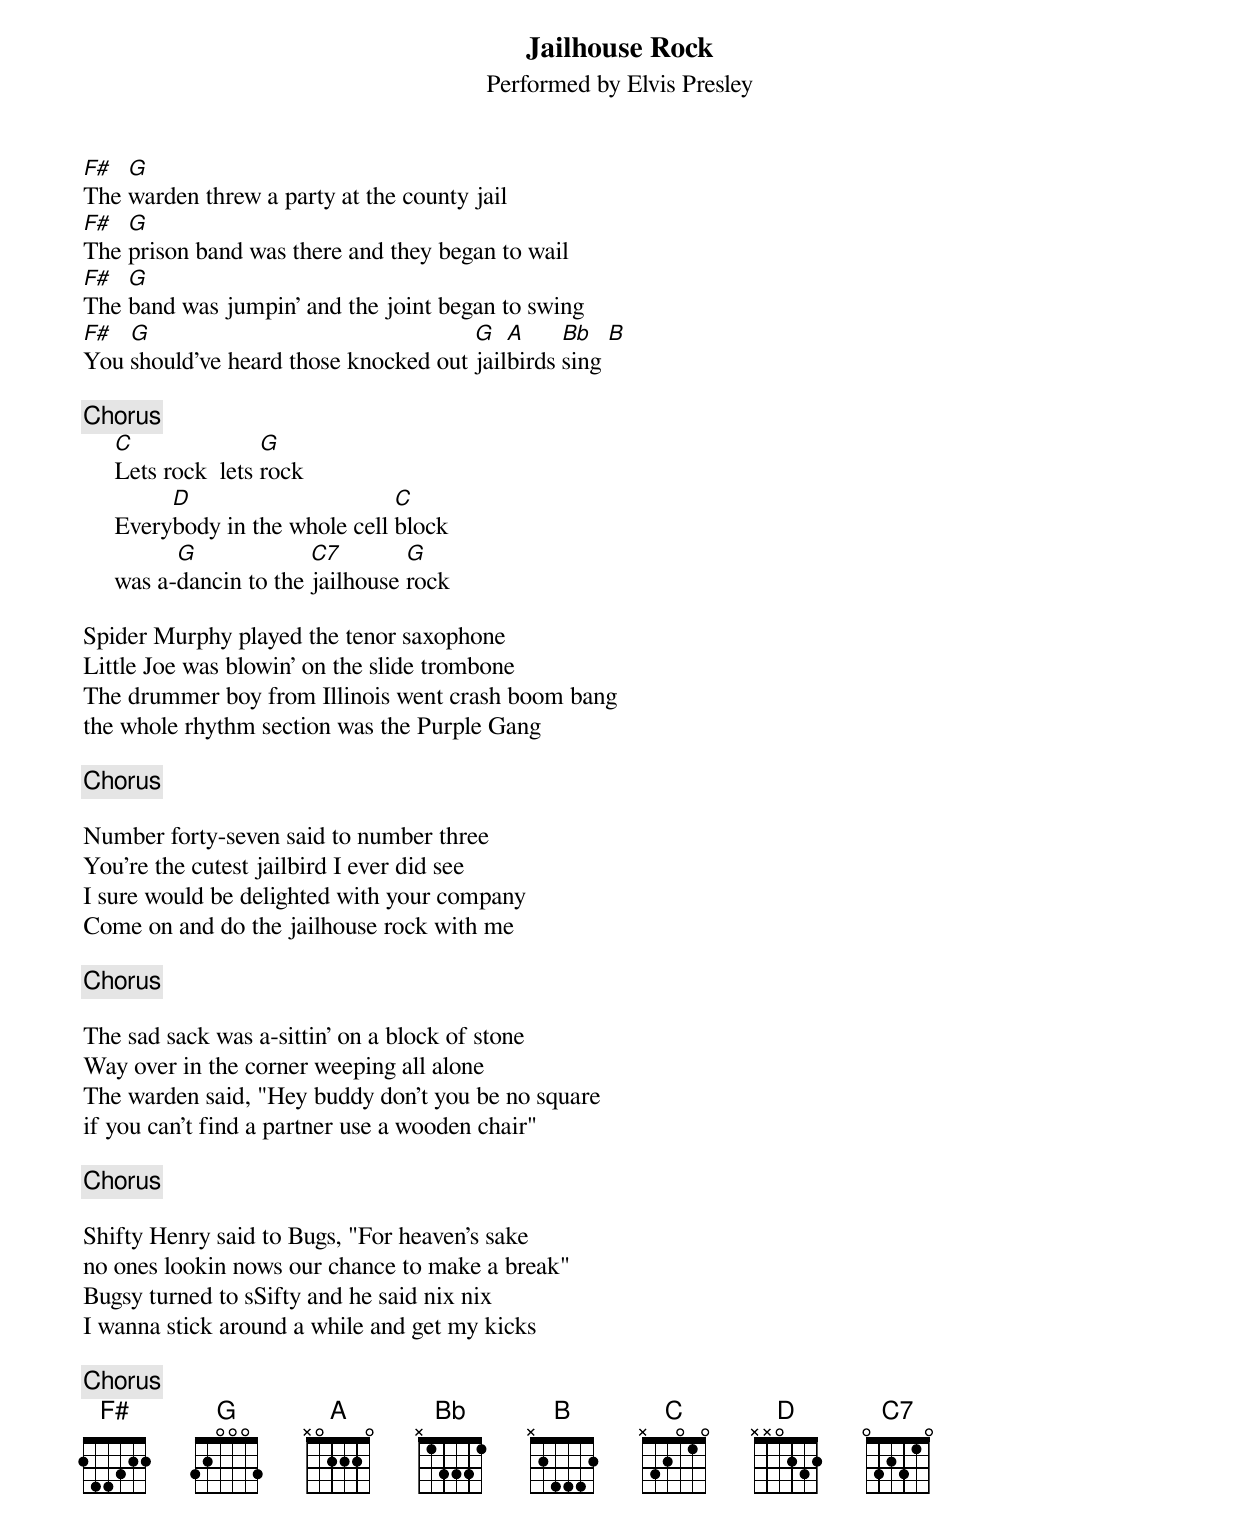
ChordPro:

{t:Jailhouse Rock}
{st:Performed by Elvis Presley}
[F#]The [G]warden threw a party at the county jail
[F#]The [G]prison band was there and they began to wail
[F#]The [G]band was jumpin' and the joint began to swing
[F#]You [G]should've heard those knocked out [G]jail[A]birds [Bb]sing [B]

{c:Chorus}
     [C]Lets rock  lets [G]rock
     Every[D]body in the whole cell [C]block
     was a-[G]dancin to the [C7]jailhouse [G]rock

Spider Murphy played the tenor saxophone
Little Joe was blowin' on the slide trombone
The drummer boy from Illinois went crash boom bang
the whole rhythm section was the Purple Gang

{c:Chorus}

Number forty-seven said to number three
You're the cutest jailbird I ever did see
I sure would be delighted with your company
Come on and do the jailhouse rock with me

{c:Chorus}

The sad sack was a-sittin' on a block of stone
Way over in the corner weeping all alone
The warden said, "Hey buddy don't you be no square
if you can't find a partner use a wooden chair"

{c:Chorus}

Shifty Henry said to Bugs, "For heaven's sake
no ones lookin nows our chance to make a break"
Bugsy turned to sSifty and he said nix nix
I wanna stick around a while and get my kicks

{c:Chorus}
